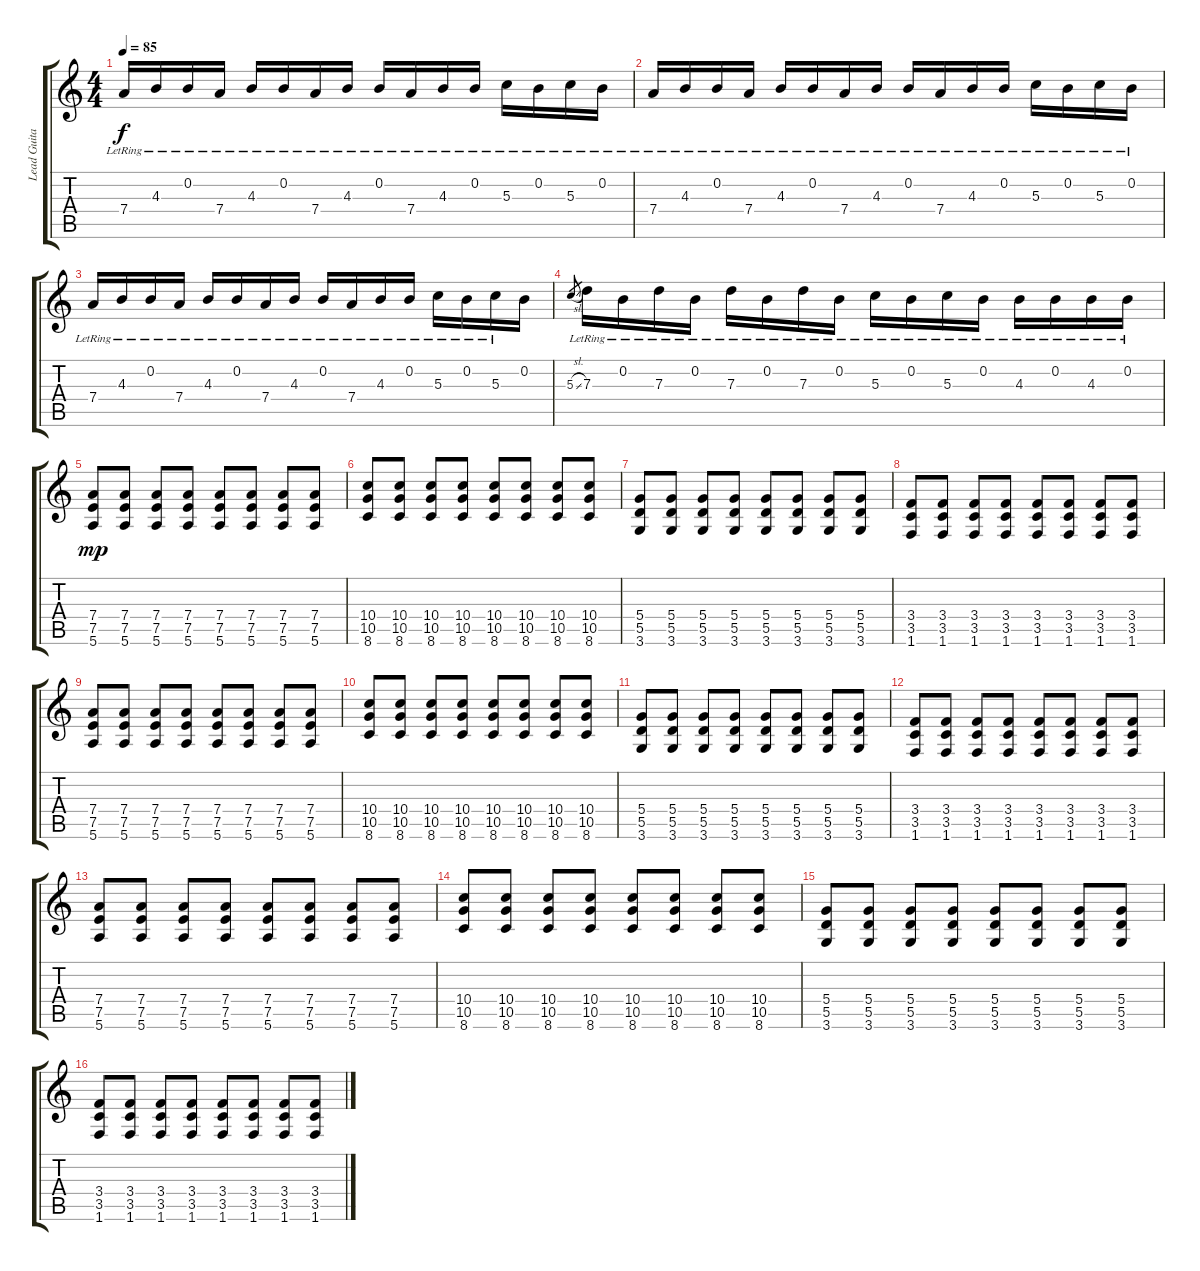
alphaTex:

\track ("Lead Guitar" "Lead Guita") {instrument acousticguitarsteel}
\staff {score tabs}
\tuning (E4 B3 G3 D3 A2 E2) {hide}
\ts (4 4)
\tempo 85
\clef g2
\ks c
7.4{lr}.16{dy f} 4.3{lr}.16 0.2{lr}.16 7.4{lr}.16 4.3{lr}.16 0.2{lr}.16 7.4{lr}.16 4.3{lr}.16 0.2{lr}.16 7.4{lr}.16 4.3{lr}.16 0.2{lr}.16 5.3{lr}.16 0.2{lr}.16 5.3{lr}.16 0.2{lr}.16 |
7.4{lr}.16 4.3{lr}.16 0.2{lr}.16 7.4{lr}.16 4.3{lr}.16 0.2{lr}.16 7.4{lr}.16 4.3{lr}.16 0.2{lr}.16 7.4{lr}.16 4.3{lr}.16 0.2{lr}.16 5.3{lr}.16 0.2{lr}.16 5.3{lr}.16 0.2{lr}.16 |
7.4{lr}.16 4.3{lr}.16 0.2{lr}.16 7.4{lr}.16 4.3{lr}.16 0.2{lr}.16 7.4{lr}.16 4.3{lr}.16 0.2{lr}.16 7.4{lr}.16 4.3{lr}.16 0.2{lr}.16 5.3{lr}.16 0.2{lr}.16 5.3{lr}.16 0.2.16 |
5.3{sl}.8{gr} 7.3{lr}.16 0.2{lr}.16 7.3{lr}.16 0.2{lr}.16 7.3{lr}.16 0.2{lr}.16 7.3{lr}.16 0.2{lr}.16 5.3{lr}.16 0.2{lr}.16 5.3{lr}.16 0.2{lr}.16 4.3{lr}.16 0.2{lr}.16 4.3{lr}.16 0.2{lr}.16 |
(7.4 7.5 5.6).8{dy mp} (7.4 7.5 5.6).8 (7.4 7.5 5.6).8 (7.4 7.5 5.6).8 (7.4 7.5 5.6).8 (7.4 7.5 5.6).8 (7.4 7.5 5.6).8 (7.4 7.5 5.6).8 |
(10.4 10.5 8.6).8 (10.4 10.5 8.6).8 (10.4 10.5 8.6).8 (10.4 10.5 8.6).8 (10.4 10.5 8.6).8 (10.4 10.5 8.6).8 (10.4 10.5 8.6).8 (10.4 10.5 8.6).8 |
(5.4 5.5 3.6).8 (5.4 5.5 3.6).8 (5.4 5.5 3.6).8 (5.4 5.5 3.6).8 (5.4 5.5 3.6).8 (5.4 5.5 3.6).8 (5.4 5.5 3.6).8 (5.4 5.5 3.6).8 |
(3.4 3.5 1.6).8 (3.4 3.5 1.6).8 (3.4 3.5 1.6).8 (3.4 3.5 1.6).8 (3.4 3.5 1.6).8 (3.4 3.5 1.6).8 (3.4 3.5 1.6).8 (3.4 3.5 1.6).8 |
(7.4 7.5 5.6).8 (7.4 7.5 5.6).8 (7.4 7.5 5.6).8 (7.4 7.5 5.6).8 (7.4 7.5 5.6).8 (7.4 7.5 5.6).8 (7.4 7.5 5.6).8 (7.4 7.5 5.6).8 |
(10.4 10.5 8.6).8 (10.4 10.5 8.6).8 (10.4 10.5 8.6).8 (10.4 10.5 8.6).8 (10.4 10.5 8.6).8 (10.4 10.5 8.6).8 (10.4 10.5 8.6).8 (10.4 10.5 8.6).8 |
(5.4 5.5 3.6).8 (5.4 5.5 3.6).8 (5.4 5.5 3.6).8 (5.4 5.5 3.6).8 (5.4 5.5 3.6).8 (5.4 5.5 3.6).8 (5.4 5.5 3.6).8 (5.4 5.5 3.6).8 |
(3.4 3.5 1.6).8 (3.4 3.5 1.6).8 (3.4 3.5 1.6).8 (3.4 3.5 1.6).8 (3.4 3.5 1.6).8 (3.4 3.5 1.6).8 (3.4 3.5 1.6).8 (3.4 3.5 1.6).8 |
(7.4 7.5 5.6).8 (7.4 7.5 5.6).8 (7.4 7.5 5.6).8 (7.4 7.5 5.6).8 (7.4 7.5 5.6).8 (7.4 7.5 5.6).8 (7.4 7.5 5.6).8 (7.4 7.5 5.6).8 |
(10.4 10.5 8.6).8 (10.4 10.5 8.6).8 (10.4 10.5 8.6).8 (10.4 10.5 8.6).8 (10.4 10.5 8.6).8 (10.4 10.5 8.6).8 (10.4 10.5 8.6).8 (10.4 10.5 8.6).8 |
(5.4 5.5 3.6).8 (5.4 5.5 3.6).8 (5.4 5.5 3.6).8 (5.4 5.5 3.6).8 (5.4 5.5 3.6).8 (5.4 5.5 3.6).8 (5.4 5.5 3.6).8 (5.4 5.5 3.6).8 |
(3.4 3.5 1.6).8 (3.4 3.5 1.6).8 (3.4 3.5 1.6).8 (3.4 3.5 1.6).8 (3.4 3.5 1.6).8 (3.4 3.5 1.6).8 (3.4 3.5 1.6).8 (3.4 3.5 1.6).8
